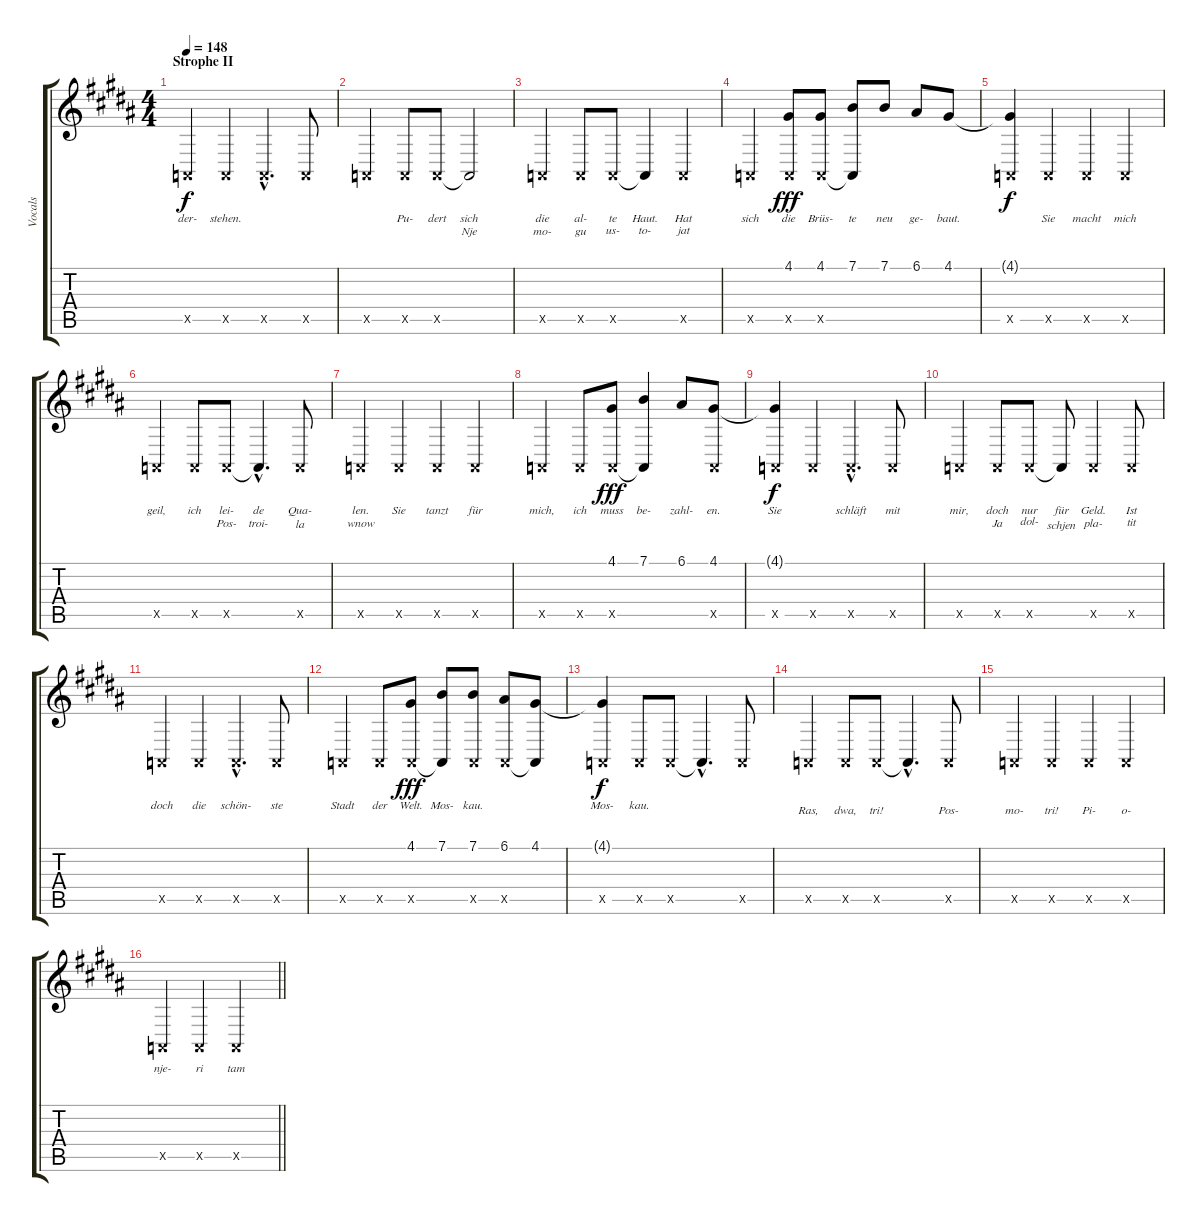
\track ("Vocals" "Vocals") {instrument lead6voice}
\staff {score tabs}
\tuning (E4 B3 G3 D3 A2 E2) {hide}
\ts (4 4)
\section ("" "Strophe II")
\tempo 148
\clef g2
\ks b
0.5{x}.4{lyrics (0 "der-") lyrics (1 "") lyrics (2 "") lyrics (3 "") lyrics (4 "") dy f} 0.5{x}.4{lyrics (0 "stehen.") lyrics (1 "") lyrics (2 "") lyrics (3 "") lyrics (4 "")} 0.5{hac x}.4{d lyrics (0 "") lyrics (1 "") lyrics (2 "") lyrics (3 "") lyrics (4 "")} 0.5{x}.8{lyrics (0 "") lyrics (1 "") lyrics (2 "") lyrics (3 "") lyrics (4 "")} |
0.5{x}.4{lyrics (0 "") lyrics (1 "") lyrics (2 "") lyrics (3 "") lyrics (4 "")} 0.5{x}.8{lyrics (0 "Pu-") lyrics (1 "") lyrics (2 "") lyrics (3 "") lyrics (4 "")} 0.5{x}.8{lyrics (0 "dert") lyrics (1 "") lyrics (2 "") lyrics (3 "") lyrics (4 "")} 0.5{t}.2{lyrics (0 "sich") lyrics (1 "Nje") lyrics (2 "") lyrics (3 "") lyrics (4 "")} |
0.5{x}.4{lyrics (0 "die") lyrics (1 "mo-") lyrics (2 "") lyrics (3 "") lyrics (4 "")} 0.5{x}.8{lyrics (0 "al-") lyrics (1 "gu") lyrics (2 "") lyrics (3 "") lyrics (4 "")} 0.5{x}.8{lyrics (0 "te") lyrics (1 "us-") lyrics (2 "") lyrics (3 "") lyrics (4 "")} 0.5{t}.4{lyrics (0 "Haut.") lyrics (1 "to-") lyrics (2 "") lyrics (3 "") lyrics (4 "")} 0.5{x}.4{lyrics (0 "Hat") lyrics (1 "jat") lyrics (2 "") lyrics (3 "") lyrics (4 "")} |
0.5{x}.4{lyrics (0 "sich") lyrics (1 "") lyrics (2 "") lyrics (3 "") lyrics (4 "")} (4.1 0.5{x}).8{lyrics (0 "die") lyrics (1 "") lyrics (2 "") lyrics (3 "") lyrics (4 "") dy fff} (4.1 0.5{x}).8{lyrics (0 "Brüs-") lyrics (1 "") lyrics (2 "") lyrics (3 "") lyrics (4 "")} (7.1 0.5{t}).8{lyrics (0 "te") lyrics (1 "") lyrics (2 "") lyrics (3 "") lyrics (4 "")} 7.1.8{lyrics (0 "neu") lyrics (1 "") lyrics (2 "") lyrics (3 "") lyrics (4 "")} 6.1.8{lyrics (0 "ge-") lyrics (1 "") lyrics (2 "") lyrics (3 "") lyrics (4 "")} 4.1.8{lyrics (0 "baut.") lyrics (1 "") lyrics (2 "") lyrics (3 "") lyrics (4 "")} |
(4.1{t} 0.5{x}).4{lyrics (0 "") lyrics (1 "") lyrics (2 "") lyrics (3 "") lyrics (4 "") dy f} 0.5{x}.4{lyrics (0 "Sie") lyrics (1 "") lyrics (2 "") lyrics (3 "") lyrics (4 "")} 0.5{x}.4{lyrics (0 "macht") lyrics (1 "") lyrics (2 "") lyrics (3 "") lyrics (4 "")} 0.5{x}.4{lyrics (0 "mich") lyrics (1 "") lyrics (2 "") lyrics (3 "") lyrics (4 "")} |
0.5{x}.4{lyrics (0 "geil,") lyrics (1 "") lyrics (2 "") lyrics (3 "") lyrics (4 "")} 0.5{x}.8{lyrics (0 "ich") lyrics (1 "") lyrics (2 "") lyrics (3 "") lyrics (4 "")} 0.5{x}.8{lyrics (0 "lei-") lyrics (1 "Pos-") lyrics (2 "") lyrics (3 "") lyrics (4 "")} 0.5{hac t}.4{d lyrics (0 "de") lyrics (1 "troi-") lyrics (2 "") lyrics (3 "") lyrics (4 "")} 0.5{x}.8{lyrics (0 "Qua-") lyrics (1 "la") lyrics (2 "") lyrics (3 "") lyrics (4 "")} |
0.5{x}.4{lyrics (0 "len.") lyrics (1 "wnow") lyrics (2 "") lyrics (3 "") lyrics (4 "")} 0.5{x}.4{lyrics (0 "Sie") lyrics (1 "") lyrics (2 "") lyrics (3 "") lyrics (4 "")} 0.5{x}.4{lyrics (0 "tanzt") lyrics (1 "") lyrics (2 "") lyrics (3 "") lyrics (4 "")} 0.5{x}.4{lyrics (0 "für") lyrics (1 "") lyrics (2 "") lyrics (3 "") lyrics (4 "")} |
0.5{x}.4{lyrics (0 "mich,") lyrics (1 "") lyrics (2 "") lyrics (3 "") lyrics (4 "")} 0.5{x}.8{lyrics (0 "ich") lyrics (1 "") lyrics (2 "") lyrics (3 "") lyrics (4 "")} (4.1 0.5{x}).8{lyrics (0 "muss") lyrics (1 "") lyrics (2 "") lyrics (3 "") lyrics (4 "") dy fff} (7.1 0.5{t}).4{lyrics (0 "be-") lyrics (1 "") lyrics (2 "") lyrics (3 "") lyrics (4 "")} 6.1.8{lyrics (0 "zahl-") lyrics (1 "") lyrics (2 "") lyrics (3 "") lyrics (4 "")} (4.1 0.5{x}).8{lyrics (0 "en.") lyrics (1 "") lyrics (2 "") lyrics (3 "") lyrics (4 "")} |
(4.1{t} 0.5{x}).4{lyrics (0 "Sie") lyrics (1 "") lyrics (2 "") lyrics (3 "") lyrics (4 "") dy f} 0.5{x}.4{lyrics (0 "") lyrics (1 "") lyrics (2 "") lyrics (3 "") lyrics (4 "")} 0.5{hac x}.4{d lyrics (0 "schläft") lyrics (1 "") lyrics (2 "") lyrics (3 "") lyrics (4 "")} 0.5{x}.8{lyrics (0 "mit") lyrics (1 "") lyrics (2 "") lyrics (3 "") lyrics (4 "")} |
0.5{x}.4{lyrics (0 "mir,") lyrics (1 "") lyrics (2 "") lyrics (3 "") lyrics (4 "")} 0.5{x}.8{lyrics (0 "doch") lyrics (1 "Ja") lyrics (2 "") lyrics (3 "") lyrics (4 "")} 0.5{x}.8{lyrics (0 "nur") lyrics (1 "dol-") lyrics (2 "") lyrics (3 "") lyrics (4 "")} 0.5{t}.8{lyrics (0 "für") lyrics (1 "schjen") lyrics (2 "") lyrics (3 "") lyrics (4 "")} 0.5{x}.4{lyrics (0 "Geld.") lyrics (1 "pla-") lyrics (2 "") lyrics (3 "") lyrics (4 "")} 0.5{x}.8{lyrics (0 "Ist") lyrics (1 "tit") lyrics (2 "") lyrics (3 "") lyrics (4 "")} |
0.5{x}.4{lyrics (0 "doch") lyrics (1 "") lyrics (2 "") lyrics (3 "") lyrics (4 "")} 0.5{x}.4{lyrics (0 "die") lyrics (1 "") lyrics (2 "") lyrics (3 "") lyrics (4 "")} 0.5{hac x}.4{d lyrics (0 "schön-") lyrics (1 "") lyrics (2 "") lyrics (3 "") lyrics (4 "")} 0.5{x}.8{lyrics (0 "ste") lyrics (1 "") lyrics (2 "") lyrics (3 "") lyrics (4 "")} |
0.5{x}.4{lyrics (0 "Stadt") lyrics (1 "") lyrics (2 "") lyrics (3 "") lyrics (4 "")} 0.5{x}.8{lyrics (0 "der") lyrics (1 "") lyrics (2 "") lyrics (3 "") lyrics (4 "")} (4.1 0.5{x}).8{lyrics (0 "Welt.") lyrics (1 "") lyrics (2 "") lyrics (3 "") lyrics (4 "") dy fff} (7.1 0.5{t}).8{lyrics (0 "Mos-") lyrics (1 "") lyrics (2 "") lyrics (3 "") lyrics (4 "")} (7.1 0.5{x}).8{lyrics (0 "kau.") lyrics (1 "") lyrics (2 "") lyrics (3 "") lyrics (4 "")} (6.1 0.5{x}).8{lyrics (0 "") lyrics (1 "") lyrics (2 "") lyrics (3 "") lyrics (4 "")} (4.1 0.5{t}).8{lyrics (0 "") lyrics (1 "") lyrics (2 "") lyrics (3 "") lyrics (4 "")} |
(4.1{t} 0.5{x}).4{lyrics (0 "Mos-") lyrics (1 "") lyrics (2 "") lyrics (3 "") lyrics (4 "") dy f} 0.5{x}.8{lyrics (0 "kau.") lyrics (1 "") lyrics (2 "") lyrics (3 "") lyrics (4 "")} 0.5{x}.8{lyrics (0 "") lyrics (1 "") lyrics (2 "") lyrics (3 "") lyrics (4 "")} 0.5{hac t}.4{d lyrics (0 "") lyrics (1 "") lyrics (2 "") lyrics (3 "") lyrics (4 "")} 0.5{x}.8{lyrics (0 "") lyrics (1 "") lyrics (2 "") lyrics (3 "") lyrics (4 "")} |
0.5{x}.4{lyrics (0 "") lyrics (1 "Ras,") lyrics (2 "") lyrics (3 "") lyrics (4 "")} 0.5{x}.8{lyrics (0 "") lyrics (1 "dwa,") lyrics (2 "") lyrics (3 "") lyrics (4 "")} 0.5{x}.8{lyrics (0 "") lyrics (1 "tri!") lyrics (2 "") lyrics (3 "") lyrics (4 "")} 0.5{hac t}.4{d lyrics (0 "") lyrics (1 "") lyrics (2 "") lyrics (3 "") lyrics (4 "")} 0.5{x}.8{lyrics (0 "") lyrics (1 "Pos-") lyrics (2 "") lyrics (3 "") lyrics (4 "")} |
0.5{x}.4{lyrics (0 "") lyrics (1 "mo-") lyrics (2 "") lyrics (3 "") lyrics (4 "")} 0.5{x}.4{lyrics (0 "") lyrics (1 "tri!") lyrics (2 "") lyrics (3 "") lyrics (4 "")} 0.5{x}.4{lyrics (0 "") lyrics (1 "Pi-") lyrics (2 "") lyrics (3 "") lyrics (4 "")} 0.5{x}.4{lyrics (0 "") lyrics (1 "o-") lyrics (2 "") lyrics (3 "") lyrics (4 "")} |
\barLineRight lightlight
0.5{x}.4{lyrics (0 "") lyrics (1 "nje-") lyrics (2 "") lyrics (3 "") lyrics (4 "")} 0.5{x}.4{lyrics (0 "") lyrics (1 "ri") lyrics (2 "") lyrics (3 "") lyrics (4 "")} 0.5{x}.2{lyrics (0 "") lyrics (1 "tam") lyrics (2 "") lyrics (3 "") lyrics (4 "")}
